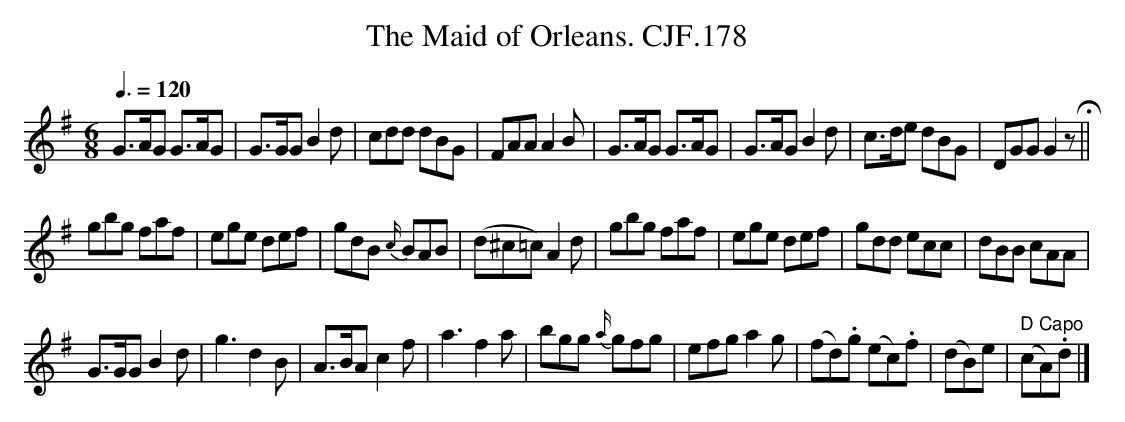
X:1
T:Maid of Orleans. CJF.178, The
M:6/8
L:1/8
Q:3/8=120
K:G
G>AG G>AG|G>GG B2d|cdd dBG|FAA A2B|\
G>AG G>AG|G>AG B2d|c>de dBG|DGG G2zH||
gbg faf|ege def|gdB {c/}BAB|(d^c=c)A2d|\
gbg faf|ege def|gdd ecc|dBB cAA|
G>GG B2d|g3 d2B|A>BA c2f|a3 f2a|\
bgg {a/}gfg|efg a2g|(fd).g (ec).f|\
(dB)e|" D Capo"(cA).d|]
